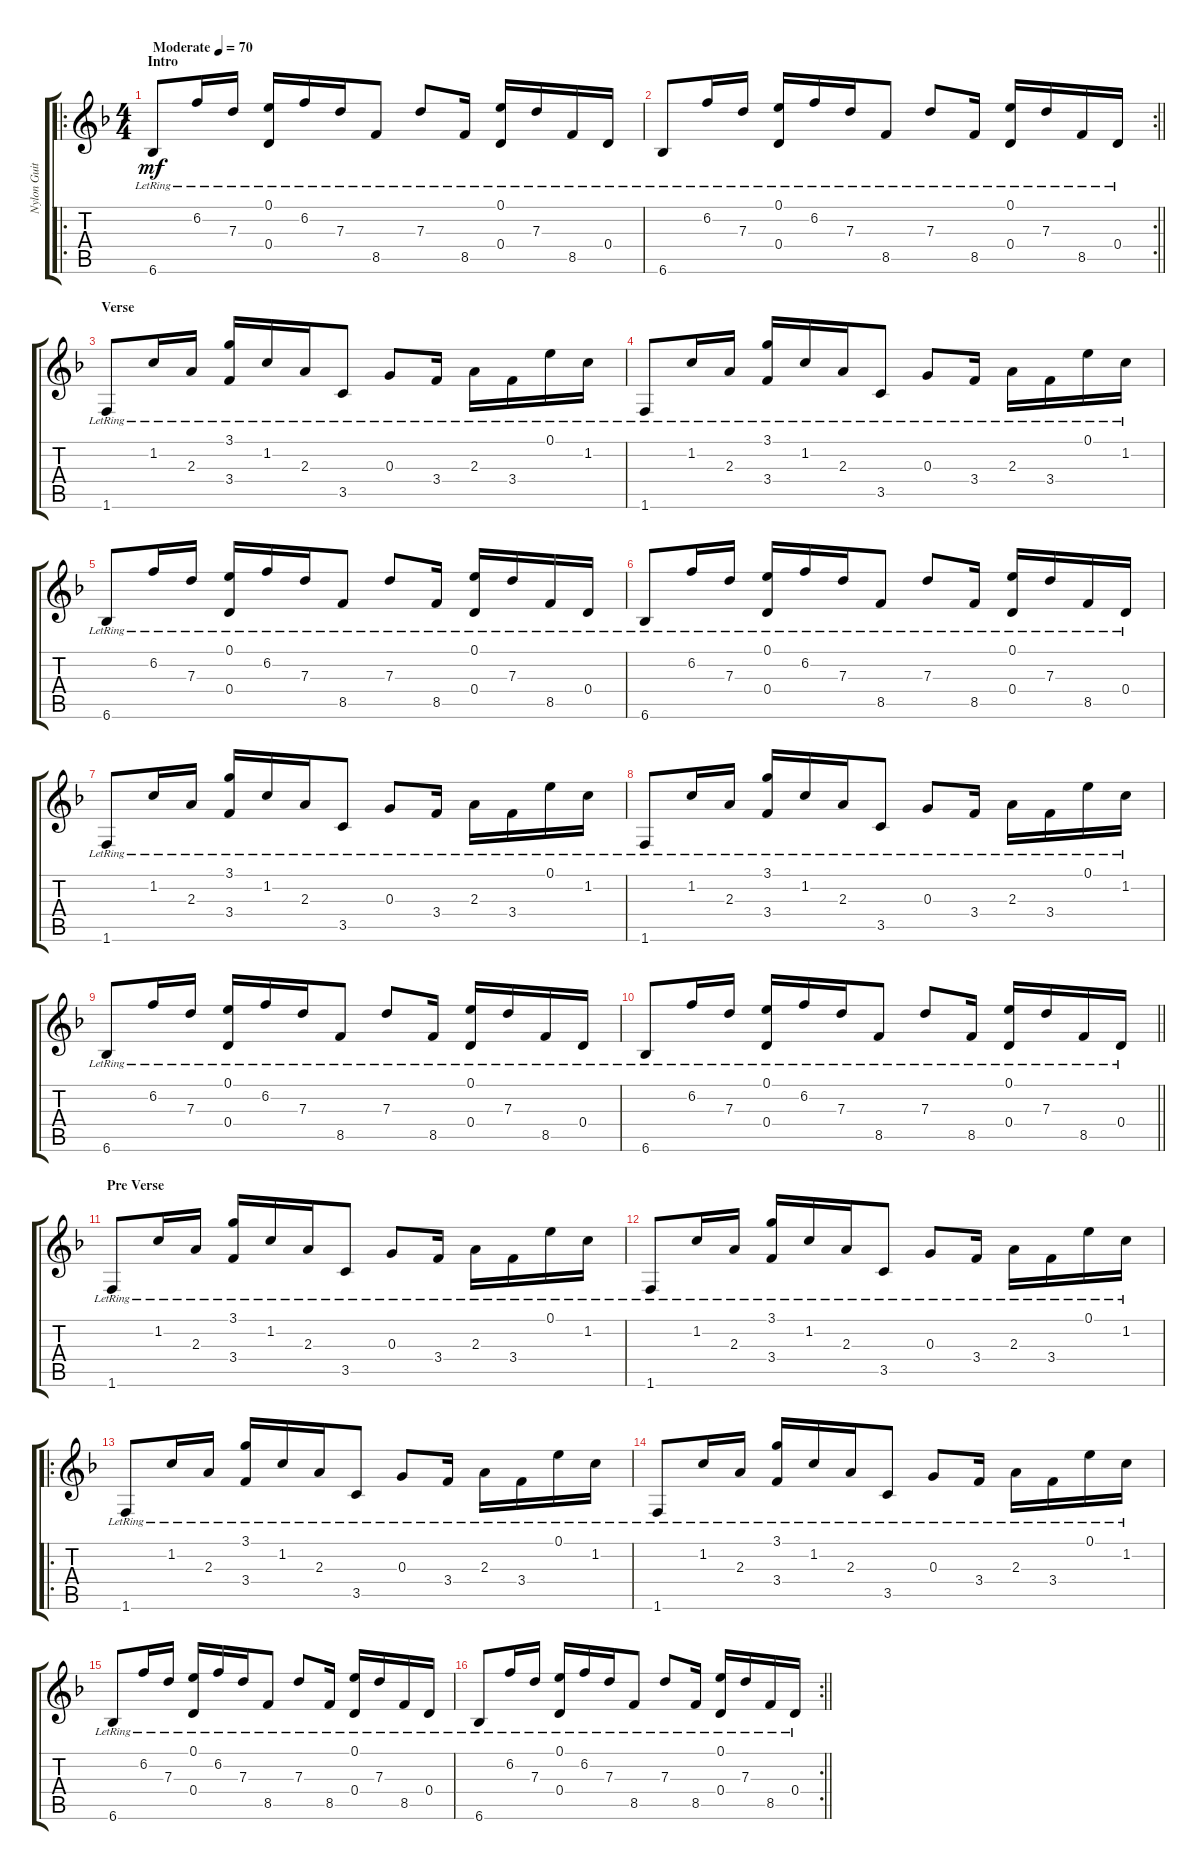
\track ("Nylon Guitar" "Nylon Guit") {instrument acousticguitarnylon}
\staff {score tabs}
\tuning (E4 B3 G3 D3 A2 E2) {hide}
\ro
\ts (4 4)
\section ("" "Intro")
\tempo (70 "Moderate")
\clef g2
\ks f
6.6{lr}.8{dy mf instrument acousticguitarnylon} 6.2{lr}.16 7.3{lr}.16 (0.1{lr} 0.4{lr}).16 6.2{lr}.16 7.3{lr}.16 8.5{lr}.8 7.3{lr}.8 8.5{lr}.16 (0.1{lr} 0.4{lr}).16 7.3{lr}.16 8.5{lr}.16 0.4{lr}.16 |
\rc 2
\barLineRight lightlight
6.6{lr}.8 6.2{lr}.16 7.3{lr}.16 (0.1{lr} 0.4{lr}).16 6.2{lr}.16 7.3{lr}.16 8.5{lr}.8 7.3{lr}.8 8.5{lr}.16 (0.1{lr} 0.4{lr}).16 7.3{lr}.16 8.5{lr}.16 0.4{lr}.16 |
\section ("" "Verse")
1.6{lr}.8 1.2{lr}.16 2.3{lr}.16 (3.1{lr} 3.4{lr}).16 1.2{lr}.16 2.3{lr}.16 3.5{lr}.8 0.3{lr}.8 3.4{lr}.16 2.3{lr}.16 3.4{lr}.16 0.1{lr}.16 1.2{lr}.16 |
1.6{lr}.8 1.2{lr}.16 2.3{lr}.16 (3.1{lr} 3.4{lr}).16 1.2{lr}.16 2.3{lr}.16 3.5{lr}.8 0.3{lr}.8 3.4{lr}.16 2.3{lr}.16 3.4{lr}.16 0.1{lr}.16 1.2{lr}.16 |
6.6{lr}.8 6.2{lr}.16 7.3{lr}.16 (0.1{lr} 0.4{lr}).16 6.2{lr}.16 7.3{lr}.16 8.5{lr}.8 7.3{lr}.8 8.5{lr}.16 (0.1{lr} 0.4{lr}).16 7.3{lr}.16 8.5{lr}.16 0.4{lr}.16 |
6.6{lr}.8 6.2{lr}.16 7.3{lr}.16 (0.1{lr} 0.4{lr}).16 6.2{lr}.16 7.3{lr}.16 8.5{lr}.8 7.3{lr}.8 8.5{lr}.16 (0.1{lr} 0.4{lr}).16 7.3{lr}.16 8.5{lr}.16 0.4{lr}.16 |
1.6{lr}.8 1.2{lr}.16 2.3{lr}.16 (3.1{lr} 3.4{lr}).16 1.2{lr}.16 2.3{lr}.16 3.5{lr}.8 0.3{lr}.8 3.4{lr}.16 2.3{lr}.16 3.4{lr}.16 0.1{lr}.16 1.2{lr}.16 |
1.6{lr}.8 1.2{lr}.16 2.3{lr}.16 (3.1{lr} 3.4{lr}).16 1.2{lr}.16 2.3{lr}.16 3.5{lr}.8 0.3{lr}.8 3.4{lr}.16 2.3{lr}.16 3.4{lr}.16 0.1{lr}.16 1.2{lr}.16 |
6.6{lr}.8 6.2{lr}.16 7.3{lr}.16 (0.1{lr} 0.4{lr}).16 6.2{lr}.16 7.3{lr}.16 8.5{lr}.8 7.3{lr}.8 8.5{lr}.16 (0.1{lr} 0.4{lr}).16 7.3{lr}.16 8.5{lr}.16 0.4{lr}.16 |
\barLineRight lightlight
6.6{lr}.8 6.2{lr}.16 7.3{lr}.16 (0.1{lr} 0.4{lr}).16 6.2{lr}.16 7.3{lr}.16 8.5{lr}.8 7.3{lr}.8 8.5{lr}.16 (0.1{lr} 0.4{lr}).16 7.3{lr}.16 8.5{lr}.16 0.4{lr}.16 |
\section ("" "Pre Verse")
1.6{lr}.8 1.2{lr}.16 2.3{lr}.16 (3.1{lr} 3.4{lr}).16 1.2{lr}.16 2.3{lr}.16 3.5{lr}.8 0.3{lr}.8 3.4{lr}.16 2.3{lr}.16 3.4{lr}.16 0.1{lr}.16 1.2{lr}.16 |
1.6{lr}.8 1.2{lr}.16 2.3{lr}.16 (3.1{lr} 3.4{lr}).16 1.2{lr}.16 2.3{lr}.16 3.5{lr}.8 0.3{lr}.8 3.4{lr}.16 2.3{lr}.16 3.4{lr}.16 0.1{lr}.16 1.2{lr}.16 |
\ro
1.6{lr}.8 1.2{lr}.16 2.3{lr}.16 (3.1{lr} 3.4{lr}).16 1.2{lr}.16 2.3{lr}.16 3.5{lr}.8 0.3{lr}.8 3.4{lr}.16 2.3{lr}.16 3.4{lr}.16 0.1{lr}.16 1.2{lr}.16 |
1.6{lr}.8 1.2{lr}.16 2.3{lr}.16 (3.1{lr} 3.4{lr}).16 1.2{lr}.16 2.3{lr}.16 3.5{lr}.8 0.3{lr}.8 3.4{lr}.16 2.3{lr}.16 3.4{lr}.16 0.1{lr}.16 1.2{lr}.16 |
6.6{lr}.8 6.2{lr}.16 7.3{lr}.16 (0.1{lr} 0.4{lr}).16 6.2{lr}.16 7.3{lr}.16 8.5{lr}.8 7.3{lr}.8 8.5{lr}.16 (0.1{lr} 0.4{lr}).16 7.3{lr}.16 8.5{lr}.16 0.4{lr}.16 |
\rc 2
\barLineRight lightlight
6.6{lr}.8 6.2{lr}.16 7.3{lr}.16 (0.1{lr} 0.4{lr}).16 6.2{lr}.16 7.3{lr}.16 8.5{lr}.8 7.3{lr}.8 8.5{lr}.16 (0.1{lr} 0.4{lr}).16 7.3{lr}.16 8.5{lr}.16 0.4{lr}.16
